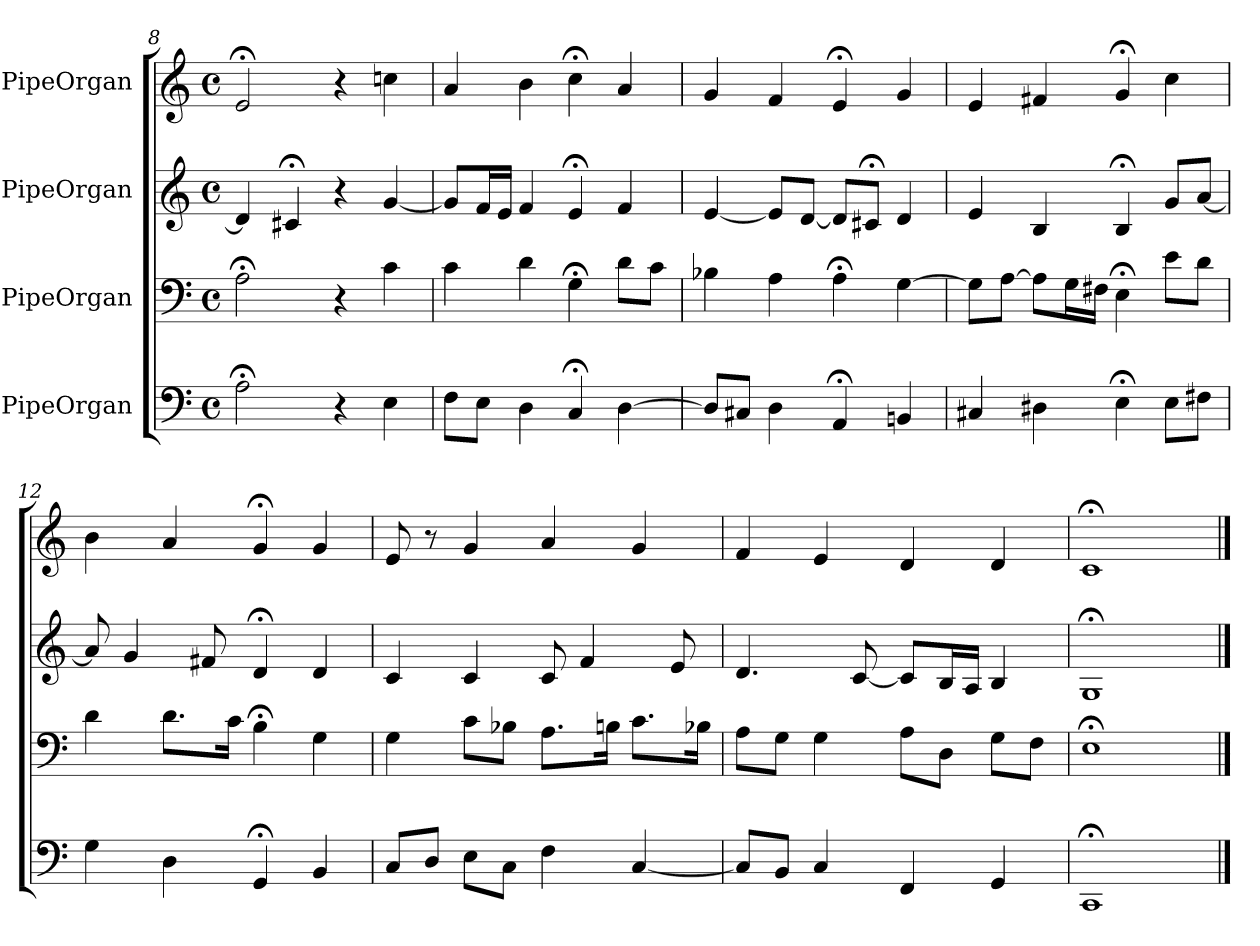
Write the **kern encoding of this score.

**kern	**kern	**kern	**kern
*part4	*part3	*part2	*part1
*staff4	*staff3	*staff2	*staff1
*I"PipeOrgan	*I"PipeOrgan	*I"PipeOrgan	*I"PipeOrgan
*k[]	*k[]	*k[]	*k[]
*C:	*C:	*C:	*C:
*M4/4	*M4/4	*M4/4	*M4/4
*met(c)	*met(c)	*met(c)	*met(c)
=8	=8	=8	=8
2A;<	2A;<	4d]	2e;<
.	.	4c#X;<	.
4r	4r	4r	4r
4E	4c	[4g	4ccn
=9	=9	=9	=9
8FL	4c	8gL]	4a
8EJ	.	16fL	.
.	.	16eJJ	.
4D	4d	4f	4b
4C;<	4G;<	4e;<	4cc;<
[4D	8dL	4f	4a
.	8cJ	.	.
=10	=10	=10	=10
8DL]	4B-X	[4e	4g
8C#XJ	.	.	.
4D	4A	8eL]	4f
.	.	[8dJ	.
4AA;<	4A;<	8dL]	4e;<
.	.	8c#X;<J	.
4BBn	[4G	4d	4g
=11	=11	=11	=11
4C#X	8GL]	4e	4e
.	[8AJ	.	.
4D#X	8AL]	4B	4f#X
.	16GL	.	.
.	16F#XJJ	.	.
4E;<	4E;<	4B;<	4g;<
8EL	8eL	8gL	4cc
8F#XJ	8dJ	[8aJ	.
=12	=12	=12	=12
4G	4d	8a]	4b
.	.	4g	.
4D	8.dL	.	4a
.	.	8f#X	.
.	16cJk	.	.
4GG;<	4B;<	4d;<	4g;<
4BB	4G	4d	4g
=13	=13	=13	=13
8CL	4G	4c	8e
8DJ	.	.	8r
8EL	8cL	4c	4g
8CJ	8B-XJ	.	.
4F	8.AL	8c	4a
.	.	4f	.
.	16BnJk	.	.
[4C	8.cL	.	4g
.	.	8e	.
.	16B-XJk	.	.
=14	=14	=14	=14
8CL]	8AL	4.d	4f
8BBJ	8GJ	.	.
4C	4G	.	4e
.	.	[8c	.
4FF	8AL	8cL]	4d
.	8DJ	16BL	.
.	.	16AJJ	.
4GG	8GL	4B	4d
.	8FJ	.	.
=15	=15	=15	=15
1CC;<	1E;<	1G;<	1c;<
==	==	==	==
*-	*-	*-	*-
